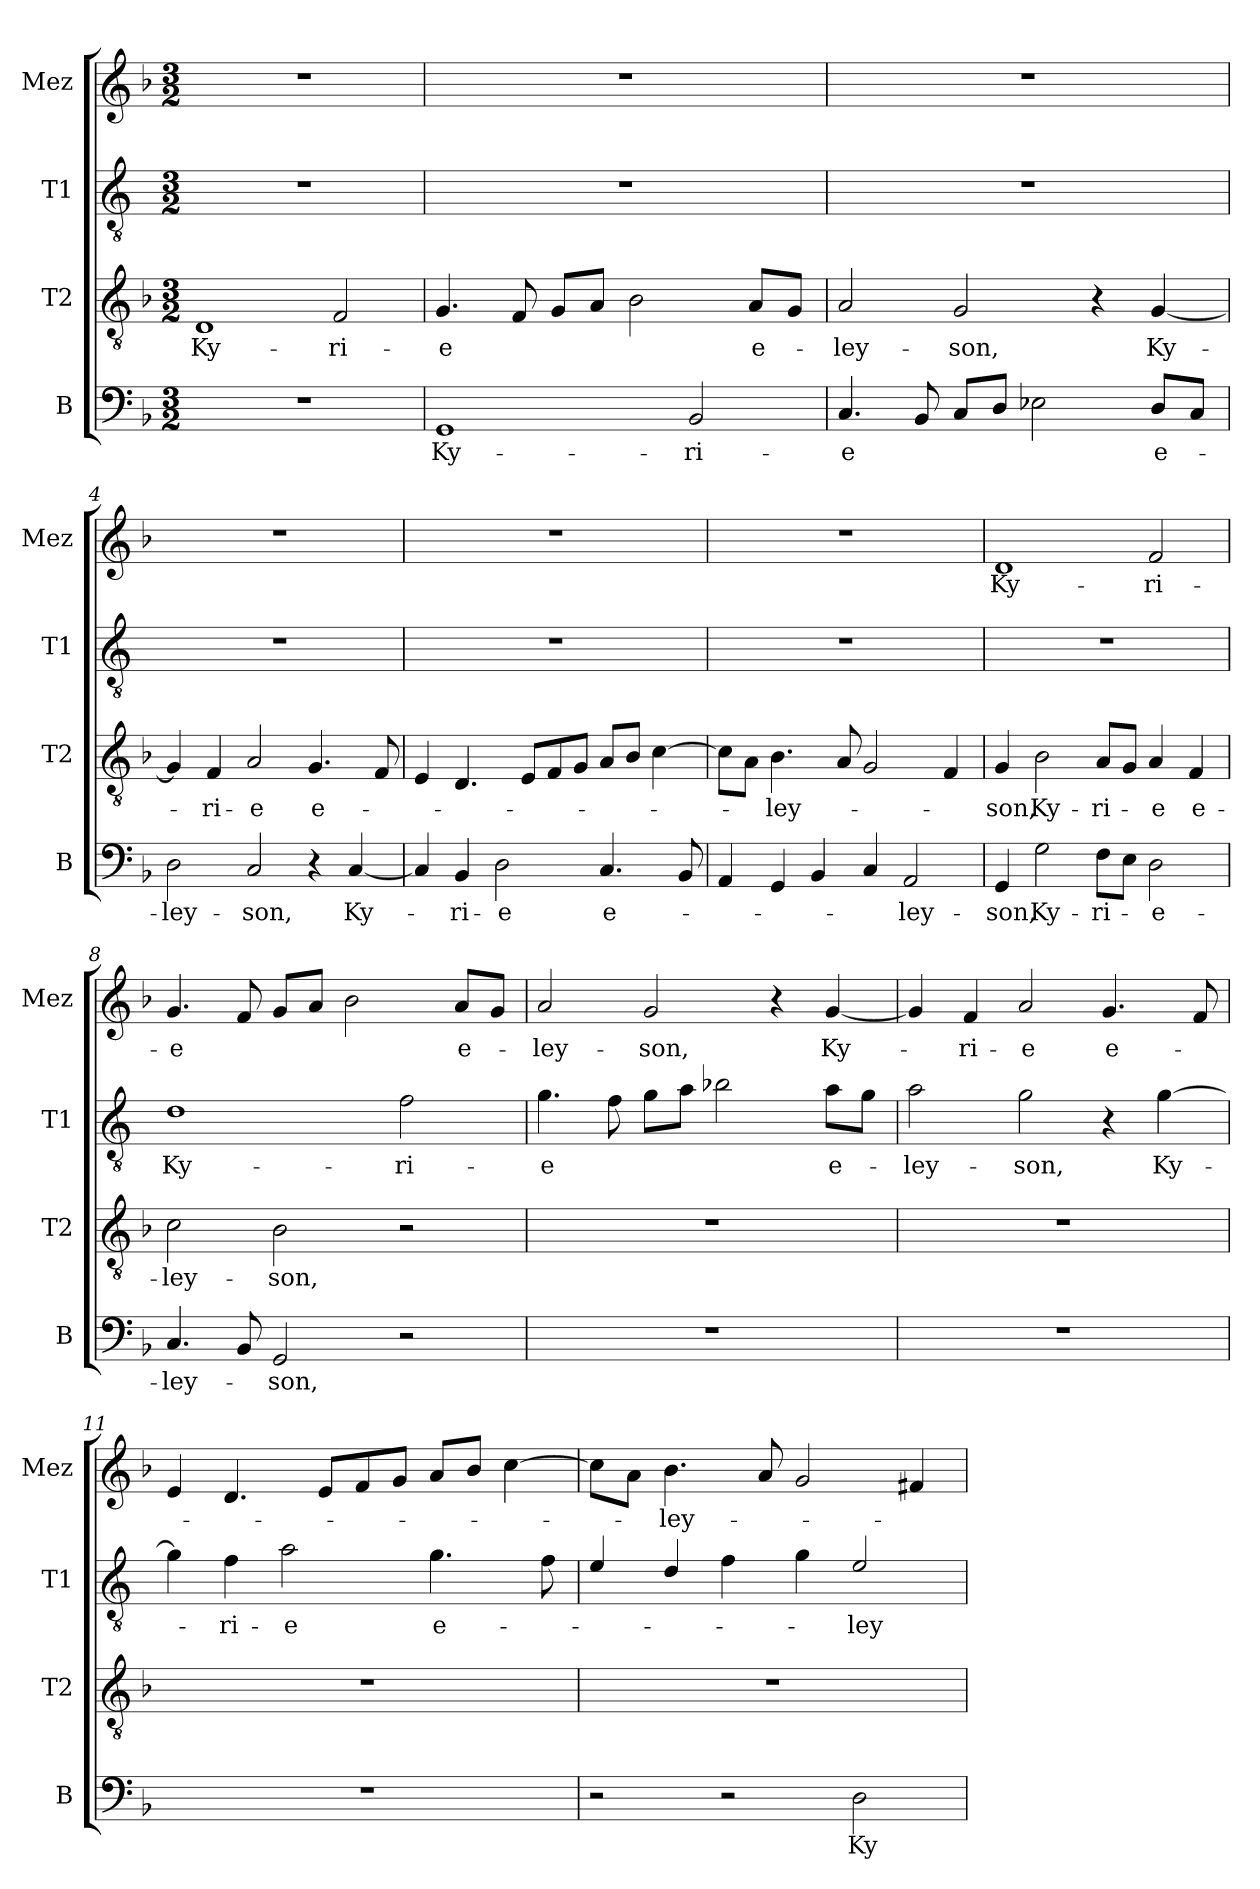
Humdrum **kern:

**kern	**text	**kern	**text	**kern	**text	**kern	**text
*part4	*part4	*part3	*part3	*part2	*part2	*part1	*part1
*staff4	*staff4	*staff3	*staff3	*staff2	*staff2	*staff1	*staff1
*I"B	*	*I"T2	*	*I"T1	*	*I"Mez	*
*I'B	*	*I'T2	*	*I'T1	*	*I'Mez	*
*clefF4	*	*clefGv2	*	*clefGv2	*	*clefG2	*
*	*	*	*	*ITrd4c7	*	*	*
*k[b-]	*	*k[b-]	*	*k[b-]	*	*k[b-]	*
*M3/2	*	*M3/2	*	*M3/2	*	*M3/2	*
*MM108	*	*MM108	*	*MM108	*	*MM108	*
=1	=1	=1	=1	=1	=1	=1	=1
!	!	!	!LO:LY:b	!	!	!	!
1.r	.	1D	Ky-	1.r	.	1.r	.
!	!	!	!LO:LY:b	!	!	!	!
.	.	2F/	-ri-	.	.	.	.
=2	=2	=2	=2	=2	=2	=2	=2
!	!LO:LY:b	!	!LO:LY:b	!	!	!	!
1GG	Ky-	4.G/	-e	1.r	.	1.r	.
.	.	8F/	.	.	.	.	.
.	.	8G/L	.	.	.	.	.
.	.	8A/J	.	.	.	.	.
.	.	2B-\	.	.	.	.	.
!	!LO:LY:b	!	!	!	!	!	!
2BB-/	-ri-	.	.	.	.	.	.
!	!	!	!LO:LY:b	!	!	!	!
.	.	8A/L	e-	.	.	.	.
.	.	8G/J	.	.	.	.	.
=3	=3	=3	=3	=3	=3	=3	=3
!	!LO:LY:b	!	!LO:LY:b	!	!	!	!
4.C/	-e	2A/	-ley-	1.r	.	1.r	.
8BB-/	.	.	.	.	.	.	.
!	!	!	!LO:LY:b	!	!	!	!
8C/L	.	2G/	-son,	.	.	.	.
8D/J	.	.	.	.	.	.	.
2E-X\	.	.	.	.	.	.	.
.	.	4r	.	.	.	.	.
!	!LO:LY:b	!	!LO:LY:b	!	!	!	!
8D/L	e-	[4G/	Ky-	.	.	.	.
8C/J	.	.	.	.	.	.	.
=4	=4	=4	=4	=4	=4	=4	=4
!	!LO:LY:b	!	!	!	!	!	!
2D\	-ley-	4G/]	.	1.r	.	1.r	.
!	!	!	!LO:LY:b	!	!	!	!
.	.	4F/	-ri-	.	.	.	.
!	!LO:LY:b	!	!LO:LY:b	!	!	!	!
2C/	-son,	2A/	-e	.	.	.	.
!	!	!	!LO:LY:b	!	!	!	!
4r	.	4.G/	e-	.	.	.	.
!	!LO:LY:b	!	!	!	!	!	!
[4C/	Ky-	.	.	.	.	.	.
.	.	8F/	.	.	.	.	.
!!LO:LB:g=z
=5	=5	=5	=5	=5	=5	=5	=5
4C/]	.	4E/	.	1.r	.	1.r	.
!	!LO:LY:b	!	!	!	!	!	!
4BB-/	-ri-	4.D/	.	.	.	.	.
!	!LO:LY:b	!	!	!	!	!	!
2D\	-e	.	.	.	.	.	.
.	.	8E/L	.	.	.	.	.
.	.	8F/	.	.	.	.	.
.	.	8G/J	.	.	.	.	.
!	!LO:LY:b	!	!	!	!	!	!
4.C/	e-	8A/L	.	.	.	.	.
.	.	8B-/J	.	.	.	.	.
.	.	[4c\	.	.	.	.	.
8BB-/	.	.	.	.	.	.	.
=6	=6	=6	=6	=6	=6	=6	=6
4AA/	.	8c\L]	.	1.r	.	1.r	.
.	.	8A\J	.	.	.	.	.
!	!	!	!LO:LY:b	!	!	!	!
4GG/	.	4.B-\	-ley-	.	.	.	.
4BB-/	.	.	.	.	.	.	.
.	.	8A/	.	.	.	.	.
4C/	.	2G/	.	.	.	.	.
!	!LO:LY:b	!	!	!	!	!	!
2AA/	-ley-	.	.	.	.	.	.
.	.	4F/	.	.	.	.	.
=7	=7	=7	=7	=7	=7	=7	=7
!	!LO:LY:b	!	!LO:LY:b	!	!	!	!LO:LY:b
4GG/	-son,	4G/	-son,	1.r	.	1d	Ky-
!	!LO:LY:b	!	!LO:LY:b	!	!	!	!
2G\	Ky-	2B-\	Ky-	.	.	.	.
!	!LO:LY:b	!	!LO:LY:b	!	!	!	!
8F\L	-ri-	8A/L	-ri-	.	.	.	.
8E\J	.	8G/J	.	.	.	.	.
!	!LO:LY:b	!	!LO:LY:b	!	!	!	!LO:LY:b
2D\	-e-	4A/	-e	.	.	2f/	-ri-
!	!	!	!LO:LY:b	!	!	!	!
.	.	4F/	e-	.	.	.	.
=8	=8	=8	=8	=8	=8	=8	=8
!	!LO:LY:b	!	!LO:LY:b	!	!LO:LY:b	!	!LO:LY:b
4.C/	-ley-	2c\	-ley-	1G	Ky-	4.g/	-e
8BB-/	.	.	.	.	.	8f/	.
!	!LO:LY:b	!	!LO:LY:b	!	!	!	!
2GG/	-son,	2B-\	-son,	.	.	8g/L	.
.	.	.	.	.	.	8a/J	.
.	.	.	.	.	.	2b-\	.
!	!	!	!	!	!LO:LY:b	!	!
2r	.	2r	.	2B-\	-ri-	.	.
!	!	!	!	!	!	!	!LO:LY:b
.	.	.	.	.	.	8a/L	e-
.	.	.	.	.	.	8g/J	.
!!LO:LB:g=z
=9	=9	=9	=9	=9	=9	=9	=9
!	!	!	!	!	!LO:LY:b	!	!LO:LY:b
1.r	.	1.r	.	4.c\	-e	2a/	-ley-
.	.	.	.	8B-\	.	.	.
!	!	!	!	!	!	!	!LO:LY:b
.	.	.	.	8c\L	.	2g/	-son,
.	.	.	.	8d\J	.	.	.
.	.	.	.	2e-X\	.	.	.
.	.	.	.	.	.	4r	.
!	!	!	!	!	!LO:LY:b	!	!LO:LY:b
.	.	.	.	8d\L	e-	[4g/	Ky-
.	.	.	.	8c\J	.	.	.
=10	=10	=10	=10	=10	=10	=10	=10
!	!	!	!	!	!LO:LY:b	!	!
1.r	.	1.r	.	2d\	-ley-	4g/]	.
!	!	!	!	!	!	!	!LO:LY:b
.	.	.	.	.	.	4f/	-ri-
!	!	!	!	!	!LO:LY:b	!	!LO:LY:b
.	.	.	.	2c\	-son,	2a/	-e
!	!	!	!	!	!	!	!LO:LY:b
.	.	.	.	4r	.	4.g/	e-
!	!	!	!	!	!LO:LY:b	!	!
.	.	.	.	[4c\	Ky-	.	.
.	.	.	.	.	.	8f/	.
=11	=11	=11	=11	=11	=11	=11	=11
1.r	.	1.r	.	4c\]	.	4e/	.
!	!	!	!	!	!LO:LY:b	!	!
.	.	.	.	4B-\	-ri-	4.d/	.
!	!	!	!	!	!LO:LY:b	!	!
.	.	.	.	2d\	-e	.	.
.	.	.	.	.	.	8e/L	.
.	.	.	.	.	.	8f/	.
.	.	.	.	.	.	8g/J	.
!	!	!	!	!	!LO:LY:b	!	!
.	.	.	.	4.c\	e-	8a/L	.
.	.	.	.	.	.	8b-/J	.
.	.	.	.	.	.	[4cc\	.
.	.	.	.	8B-\	.	.	.
=12	=12	=12	=12	=12	=12	=12	=12
2r	.	1.r	.	4A/	.	8cc\L]	.
.	.	.	.	.	.	8a\J	.
!	!	!	!	!	!	!	!LO:LY:b
.	.	.	.	4G/	.	4.b-\	-ley-
2r	.	.	.	4B-\	.	.	.
.	.	.	.	.	.	8a/	.
.	.	.	.	4c\	.	2g/	.
!	!LO:LY:b	!	!	!	!LO:LY:b	!	!
2D\	Ky-	.	.	2A/	-ley-	.	.
.	.	.	.	.	.	4f#X/	.
=	=	=	=	=	=	=	=
*-	*-	*-	*-	*-	*-	*-	*-
